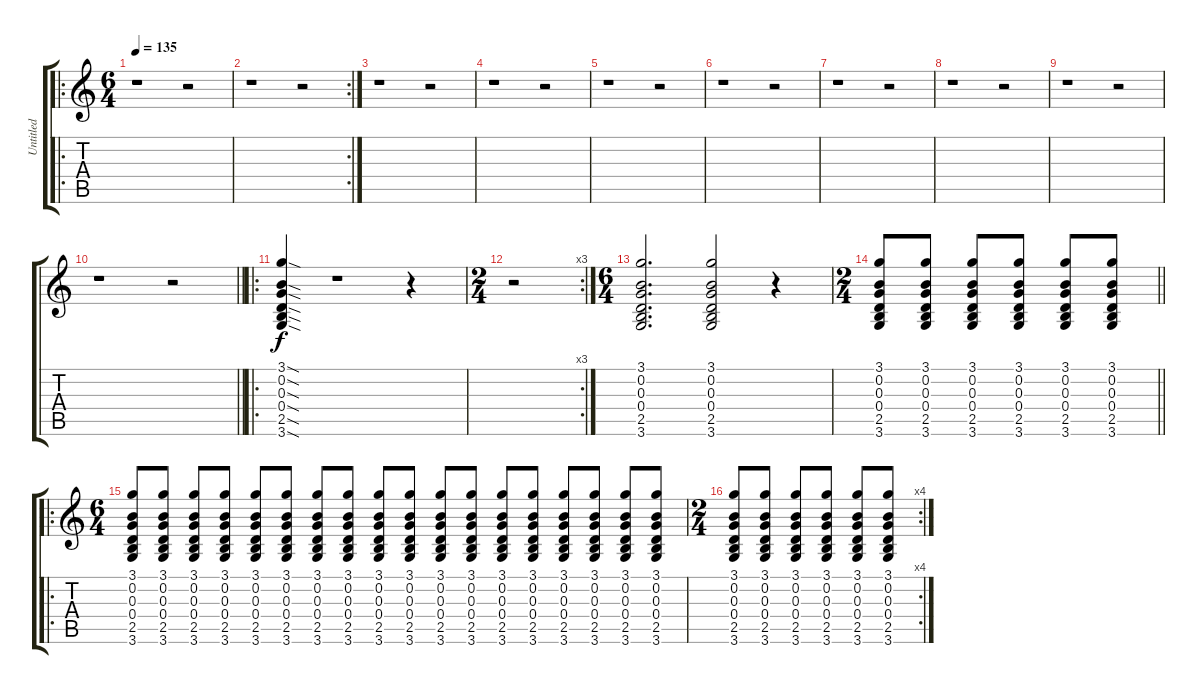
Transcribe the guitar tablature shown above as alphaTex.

\track ("Untitled" "Untitled") {instrument overdrivenguitar}
\staff {score tabs}
\tuning (E4 B3 G3 D3 A2 E2) {hide}
\ro
\ts (6 4)
\tempo 135
\clef g2
\ks c
r.1{dy f} r.2 |
\rc 2
r.1 r.2 |
r.1 r.2 |
r.1 r.2 |
r.1 r.2 |
r.1 r.2 |
r.1 r.2 |
r.1 r.2 |
r.1 r.2 |
\barLineRight lightlight
r.1 r.2 |
\ro
(3.1{sod} 0.2{sod} 0.3{sod} 0.4{sod} 2.5{sod} 3.6{sod}).4 r.1 r.4 |
\rc 3
\ts (2 4)
r.2 |
\ts (6 4)
(3.1 0.2 0.3 0.4 2.5 3.6).2{d} (3.1 0.2 0.3 0.4 2.5 3.6).2 r.4 |
\ts (2 4)
\barLineRight lightlight
(3.1 0.2 0.3 0.4 2.5 3.6).8 (3.1 0.2 0.3 0.4 2.5 3.6).8 (3.1 0.2 0.3 0.4 2.5 3.6).8 (3.1 0.2 0.3 0.4 2.5 3.6).8 (3.1 0.2 0.3 0.4 2.5 3.6).8 (3.1 0.2 0.3 0.4 2.5 3.6).8 |
\ro
\ts (6 4)
(3.1 0.2 0.3 0.4 2.5 3.6).8 (3.1 0.2 0.3 0.4 2.5 3.6).8 (3.1 0.2 0.3 0.4 2.5 3.6).8 (3.1 0.2 0.3 0.4 2.5 3.6).8 (3.1 0.2 0.3 0.4 2.5 3.6).8 (3.1 0.2 0.3 0.4 2.5 3.6).8 (3.1 0.2 0.3 0.4 2.5 3.6).8 (3.1 0.2 0.3 0.4 2.5 3.6).8 (3.1 0.2 0.3 0.4 2.5 3.6).8 (3.1 0.2 0.3 0.4 2.5 3.6).8 (3.1 0.2 0.3 0.4 2.5 3.6).8 (3.1 0.2 0.3 0.4 2.5 3.6).8 (3.1 0.2 0.3 0.4 2.5 3.6).8 (3.1 0.2 0.3 0.4 2.5 3.6).8 (3.1 0.2 0.3 0.4 2.5 3.6).8 (3.1 0.2 0.3 0.4 2.5 3.6).8 (3.1 0.2 0.3 0.4 2.5 3.6).8 (3.1 0.2 0.3 0.4 2.5 3.6).8 |
\rc 4
\ts (2 4)
(3.1 0.2 0.3 0.4 2.5 3.6).8 (3.1 0.2 0.3 0.4 2.5 3.6).8 (3.1 0.2 0.3 0.4 2.5 3.6).8 (3.1 0.2 0.3 0.4 2.5 3.6).8 (3.1 0.2 0.3 0.4 2.5 3.6).8 (3.1 0.2 0.3 0.4 2.5 3.6).8
